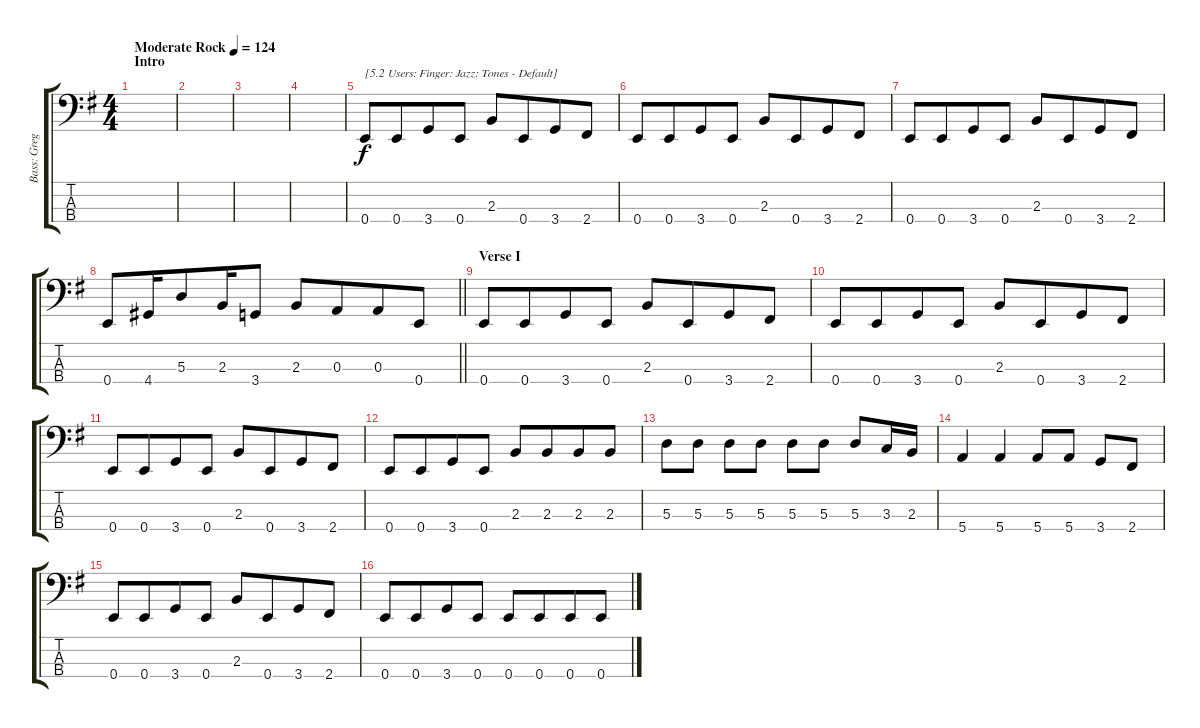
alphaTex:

\track ("Bass: Greg" "Bass: Greg") {instrument electricbassfinger}
\staff {score tabs}
\tuning (G2 D2 A1 E1) {hide}
\ts (4 4)
\section ("" "Intro")
\tempo (124 "Moderate Rock")
\clef f4
\ks g
|
|
|
|
0.4.8{txt "[5.2 Users: Finger: Jazz: Tones - Default]"} 0.4.8{beam merge} 3.4.8 0.4.8 2.3.8 0.4.8{beam merge} 3.4.8 2.4.8 |
0.4.8 0.4.8{beam merge} 3.4.8 0.4.8 2.3.8 0.4.8{beam merge} 3.4.8 2.4.8 |
0.4.8 0.4.8{beam merge} 3.4.8 0.4.8 2.3.8 0.4.8{beam merge} 3.4.8 2.4.8 |
\barLineRight lightlight
0.4.8 4.4.16 5.3.8{beam merge} 2.3.16 3.4.8 2.3.8 0.3.8{beam merge} 0.3.8 0.4.8 |
\section ("" "Verse I")
0.4.8 0.4.8{beam merge} 3.4.8 0.4.8 2.3.8 0.4.8{beam merge} 3.4.8 2.4.8 |
0.4.8 0.4.8{beam merge} 3.4.8 0.4.8 2.3.8 0.4.8{beam merge} 3.4.8 2.4.8 |
0.4.8 0.4.8{beam merge} 3.4.8 0.4.8 2.3.8 0.4.8{beam merge} 3.4.8 2.4.8 |
0.4.8 0.4.8{beam merge} 3.4.8 0.4.8 2.3.8 2.3.8{beam merge} 2.3.8 2.3.8 |
5.3.8 5.3.8 5.3.8 5.3.8 5.3.8 5.3.8 5.3.8 3.3.16 2.3.16 |
5.4.4 5.4.4 5.4.8 5.4.8 3.4.8 2.4.8 |
0.4.8 0.4.8{beam merge} 3.4.8 0.4.8 2.3.8 0.4.8{beam merge} 3.4.8 2.4.8 |
0.4.8 0.4.8{beam merge} 3.4.8 0.4.8 0.4.8 0.4.8{beam merge} 0.4.8 0.4.8
